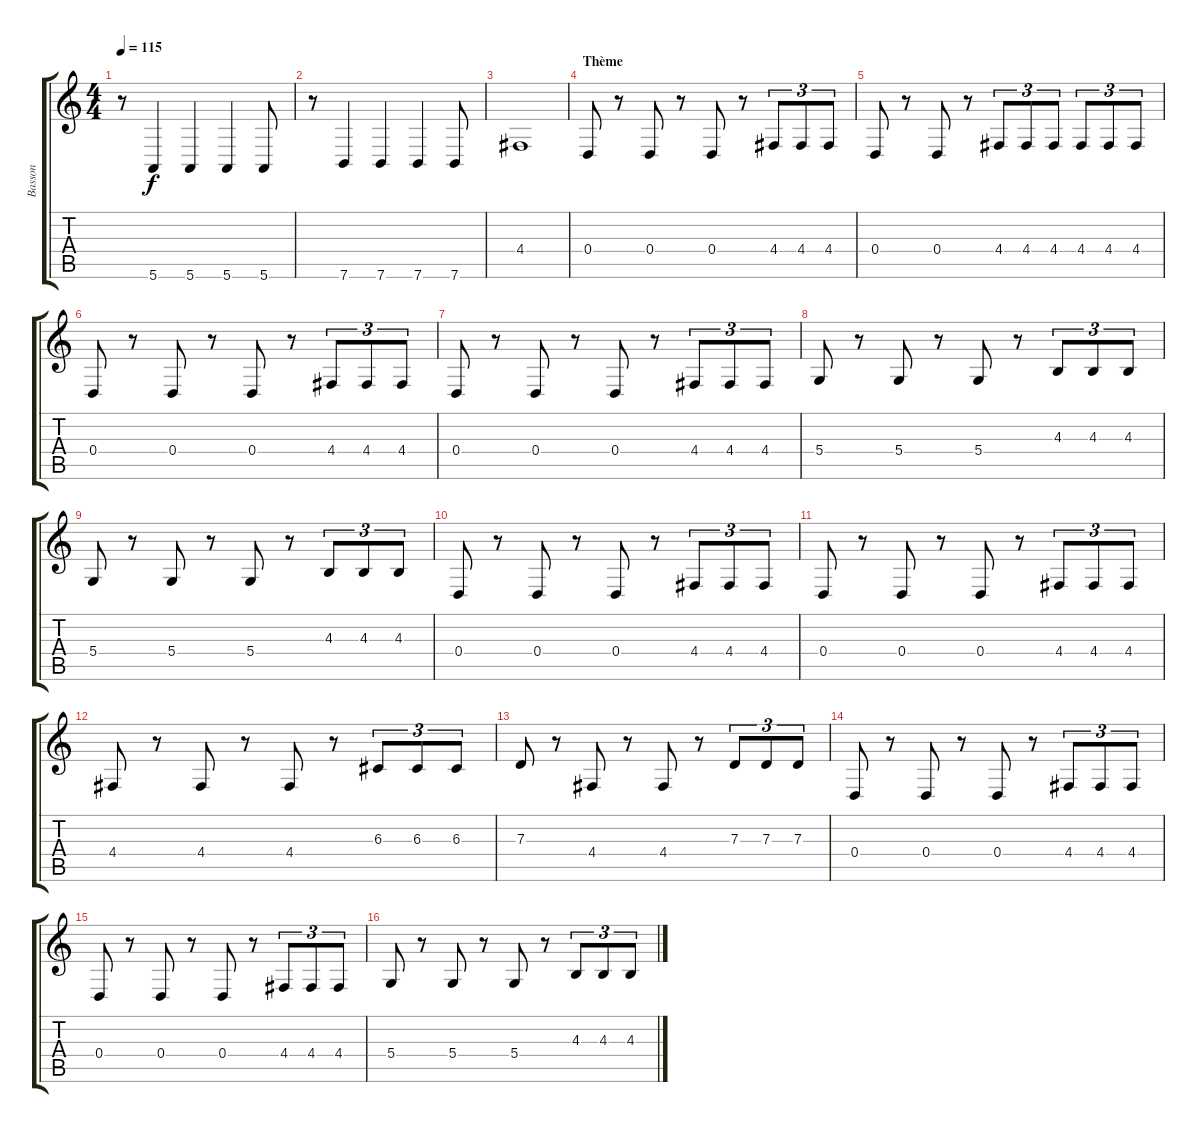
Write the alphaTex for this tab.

\track ("Basson" "Basson") {instrument bassoon}
\staff {score tabs}
\tuning (E4 B3 G3 D3 A2 E2) {hide}
\ts (4 4)
\tempo 115
\clef g2
\ks c
r.8{dy f} 5.6.4 5.6.4 5.6.4 5.6.8 |
r.8 7.6.4 7.6.4 7.6.4 7.6.8 |
4.4.1 |
\section ("" "Thème")
0.4.8 r.8 0.4.8 r.8 0.4.8 r.8 4.4.8{tu (3 2)} 4.4.8{tu (3 2)} 4.4.8{tu (3 2)} |
0.4.8 r.8 0.4.8 r.8 4.4.8{tu (3 2)} 4.4.8{tu (3 2)} 4.4.8{tu (3 2)} 4.4.8{tu (3 2)} 4.4.8{tu (3 2)} 4.4.8{tu (3 2)} |
0.4.8 r.8 0.4.8 r.8 0.4.8 r.8 4.4.8{tu (3 2)} 4.4.8{tu (3 2)} 4.4.8{tu (3 2)} |
0.4.8 r.8 0.4.8 r.8 0.4.8 r.8 4.4.8{tu (3 2)} 4.4.8{tu (3 2)} 4.4.8{tu (3 2)} |
5.4.8 r.8 5.4.8 r.8 5.4.8 r.8 4.3.8{tu (3 2)} 4.3.8{tu (3 2)} 4.3.8{tu (3 2)} |
5.4.8 r.8 5.4.8 r.8 5.4.8 r.8 4.3.8{tu (3 2)} 4.3.8{tu (3 2)} 4.3.8{tu (3 2)} |
0.4.8 r.8 0.4.8 r.8 0.4.8 r.8 4.4.8{tu (3 2)} 4.4.8{tu (3 2)} 4.4.8{tu (3 2)} |
0.4.8 r.8 0.4.8 r.8 0.4.8 r.8 4.4.8{tu (3 2)} 4.4.8{tu (3 2)} 4.4.8{tu (3 2)} |
4.4.8 r.8 4.4.8 r.8 4.4.8 r.8 6.3.8{tu (3 2)} 6.3.8{tu (3 2)} 6.3.8{tu (3 2)} |
7.3.8 r.8 4.4.8 r.8 4.4.8 r.8 7.3.8{tu (3 2)} 7.3.8{tu (3 2)} 7.3.8{tu (3 2)} |
0.4.8 r.8 0.4.8 r.8 0.4.8 r.8 4.4.8{tu (3 2)} 4.4.8{tu (3 2)} 4.4.8{tu (3 2)} |
0.4.8 r.8 0.4.8 r.8 0.4.8 r.8 4.4.8{tu (3 2)} 4.4.8{tu (3 2)} 4.4.8{tu (3 2)} |
5.4.8 r.8 5.4.8 r.8 5.4.8 r.8 4.3.8{tu (3 2)} 4.3.8{tu (3 2)} 4.3.8{tu (3 2)}
